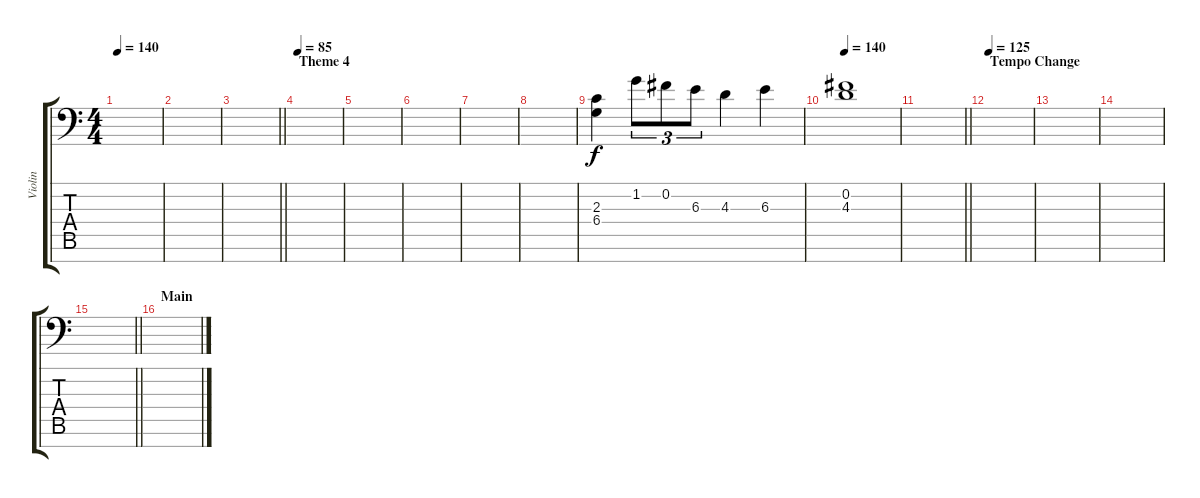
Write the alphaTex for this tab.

\track ("Violin" "Violin") {instrument violin}
\staff {score tabs}
\tuning (Eb5 Gb4 Bb3 Db3 E2 G1 C1) {hide}
\ts (4 4)
\tempo 140
\clef f4
\ks c
|
|
\barLineRight lightlight
|
\section ("" "Theme 4")
\tempo 85
|
|
|
|
|
(2.3 6.4).4 1.2.8{tu (3 2)} 0.2.8{tu (3 2)} 6.3.8{tu (3 2)} 4.3.4 6.3.4 |
\tempo 140
(0.2 4.3).1 |
\barLineRight lightlight
|
\section ("" "Tempo Change")
\tempo 125
|
|
|
\barLineRight lightlight
|
\section ("" "Main")
